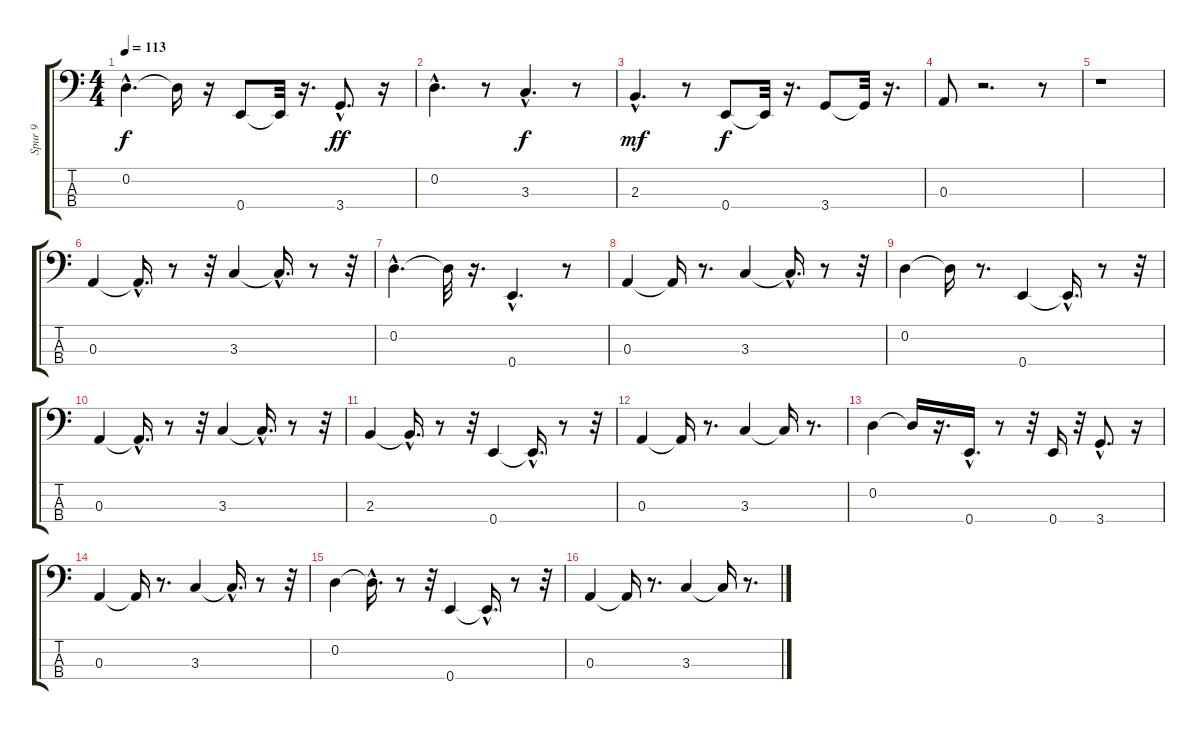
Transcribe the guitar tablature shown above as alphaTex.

\track ("Spur 9" "Spur 9") {instrument acousticbass}
\staff {score tabs}
\tuning (G2 D2 A1 E1) {hide}
\ts (4 4)
\tempo 113
\clef f4
\ks c
0.2{hac}.4{d dy f} 0.2{t}.16 r.16 0.4.8 0.4{t}.32 r.16{d} 3.4{hac}.8{d dy ff} r.16 |
0.2{hac}.4{d} r.8 3.3{hac}.4{d dy f} r.8 |
2.3{hac}.4{d dy mf} r.8 0.4.8{dy f} 0.4{t}.32 r.16{d} 3.4.8 3.4{t}.32 r.16{d} |
0.3.8 r.2{d} r.8 |
r.1 |
0.3.4 0.3{hac t}.16{d} r.8 r.32 3.3.4 3.3{hac t}.16{d} r.8 r.32 |
0.2{hac}.4{d} 0.2{t}.32 r.16{d} 0.4{hac}.4{d} r.8 |
0.3.4 0.3{t}.16 r.8{d} 3.3.4 3.3{hac t}.16{d} r.8 r.32 |
0.2.4 0.2{t}.16 r.8{d} 0.4.4 0.4{hac t}.16{d} r.8 r.32 |
0.3.4 0.3{hac t}.16{d} r.8 r.32 3.3.4 3.3{hac t}.16{d} r.8 r.32 |
2.3.4 2.3{hac t}.16{d} r.8 r.32 0.4.4 0.4{hac t}.16{d} r.8 r.32 |
0.3.4 0.3{t}.16 r.8{d} 3.3.4 3.3{t}.16 r.8{d} |
0.2.4 0.2{t}.16 r.16{d} 0.4{hac}.16{d} r.8 r.32 0.4.16 r.32 3.4{hac}.8{d} r.16 |
0.3.4 0.3{t}.16 r.8{d} 3.3.4 3.3{hac t}.16{d} r.8 r.32 |
0.2.4 0.2{hac t}.16{d} r.8 r.32 0.4.4 0.4{hac t}.16{d} r.8 r.32 |
0.3.4 0.3{t}.16 r.8{d} 3.3.4 3.3{t}.16 r.8{d}
